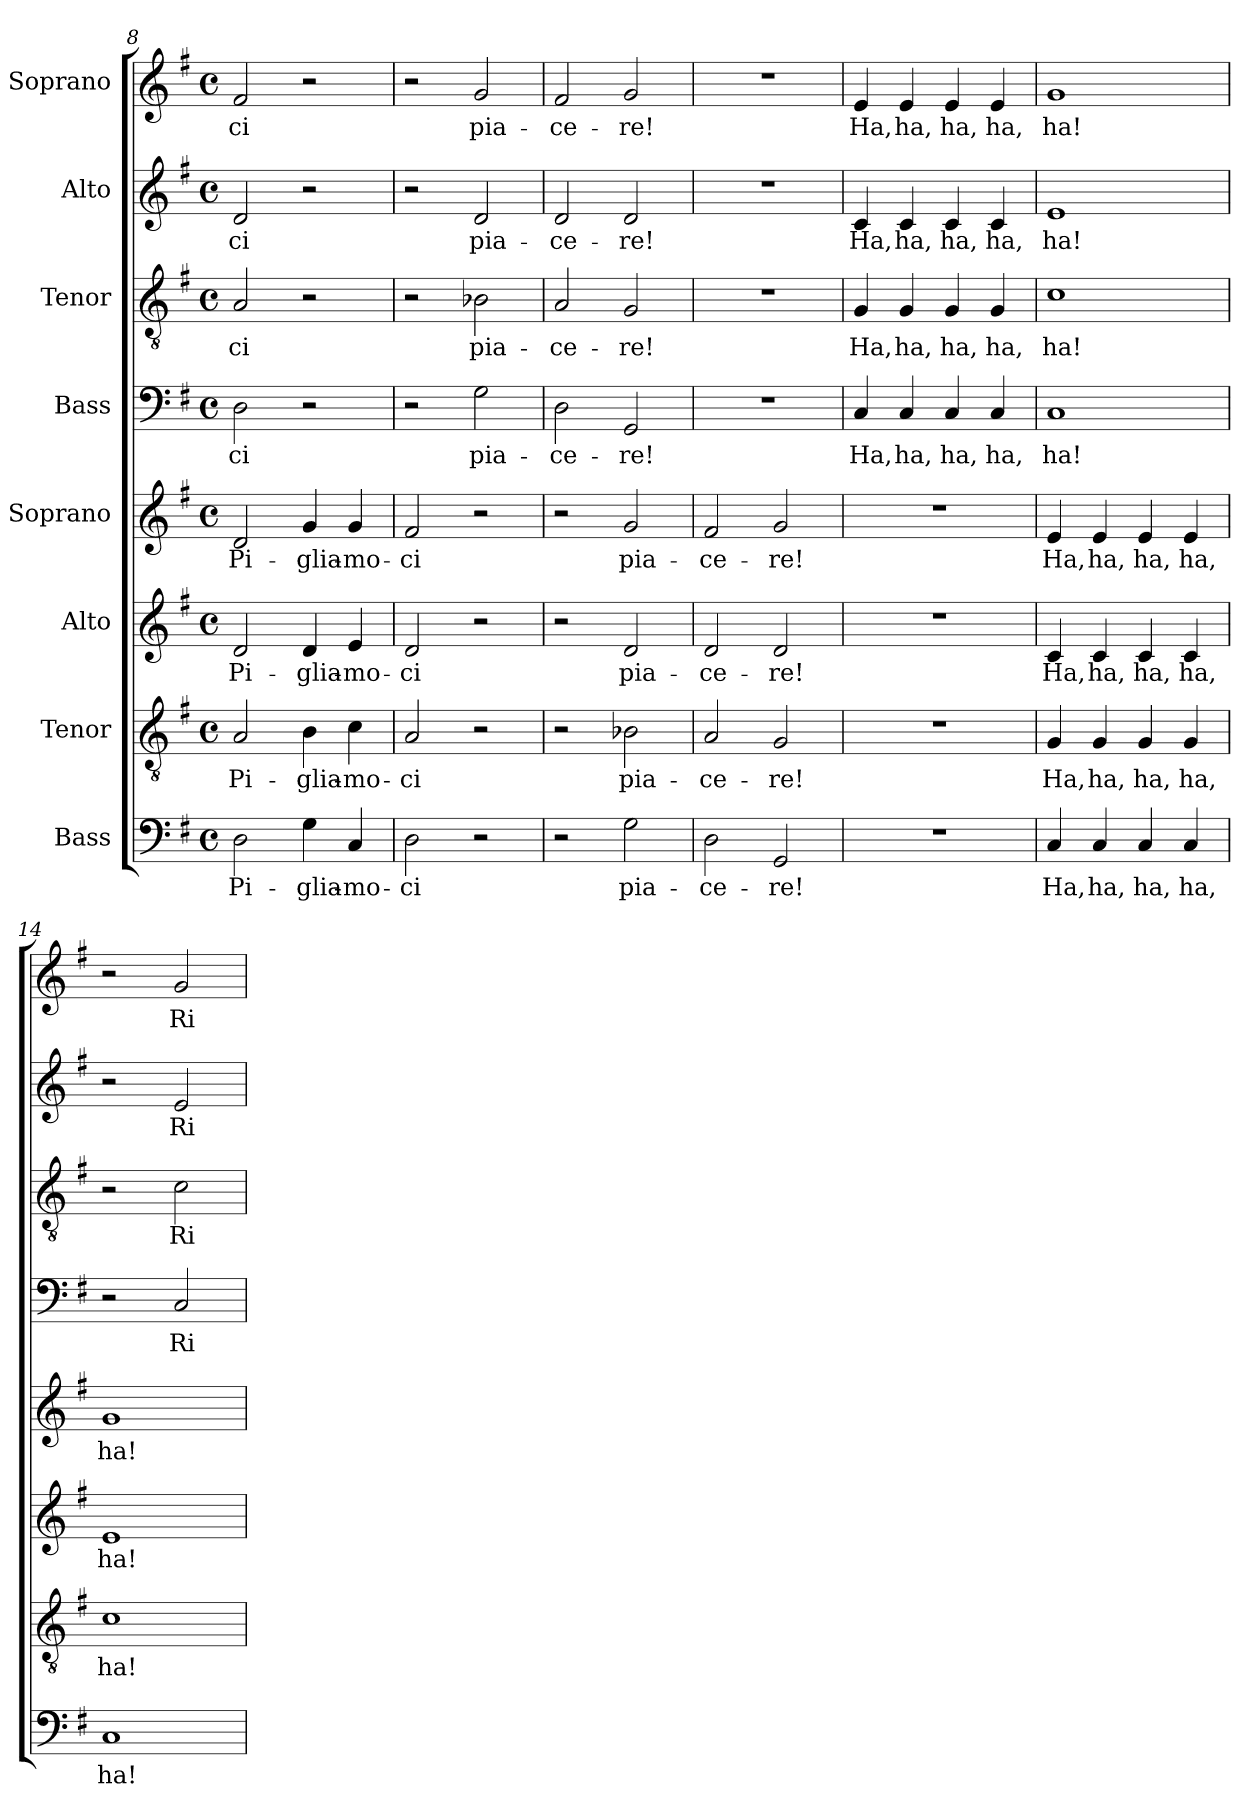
**kern	**text	**kern	**text	**kern	**text	**kern	**text	**kern	**text	**kern	**text	**kern	**text	**kern	**text
*part8	*part8	*part7	*part7	*part6	*part6	*part5	*part5	*part4	*part4	*part3	*part3	*part2	*part2	*part1	*part1
*staff8	*staff8	*staff7	*staff7	*staff6	*staff6	*staff5	*staff5	*staff4	*staff4	*staff3	*staff3	*staff2	*staff2	*staff1	*staff1
*I"Bass	*	*I"Tenor	*	*I"Alto	*	*I"Soprano	*	*I"Bass	*	*I"Tenor	*	*I"Alto	*	*I"Soprano	*
*clefF4	*	*clefGv2	*	*clefG2	*	*clefG2	*	*clefF4	*	*clefGv2	*	*clefG2	*	*clefG2	*
*k[f#]	*	*k[f#]	*	*k[f#]	*	*k[f#]	*	*k[f#]	*	*k[f#]	*	*k[f#]	*	*k[f#]	*
*G:	*	*G:	*	*G:	*	*G:	*	*G:	*	*G:	*	*G:	*	*G:	*
*M4/4	*	*M4/4	*	*M4/4	*	*M4/4	*	*M4/4	*	*M4/4	*	*M4/4	*	*M4/4	*
*met(c)	*	*met(c)	*	*met(c)	*	*met(c)	*	*met(c)	*	*met(c)	*	*met(c)	*	*met(c)	*
=8	=8	=8	=8	=8	=8	=8	=8	=8	=8	=8	=8	=8	=8	=8	=8
2D\	Pi-	2A/	Pi-	2d/	Pi-	2d/	Pi-	2D\	-ci	2A/	-ci	2d/	-ci	2f#/	-ci
4G\	-glia-	4B\	-glia-	4d/	-glia-	4g/	-glia-	2r	.	2r	.	2r	.	2r	.
4C/	-mo-	4c\	-mo-	4e/	-mo-	4g/	-mo-	.	.	.	.	.	.	.	.
!!LO:PB:g=z
=9	=9	=9	=9	=9	=9	=9	=9	=9	=9	=9	=9	=9	=9	=9	=9
2D\	-ci	2A/	-ci	2d/	-ci	2f#/	-ci	2r	.	2r	.	2r	.	2r	.
2r	.	2r	.	2r	.	2r	.	2G\	pia-	2B-X\	pia-	2d/	pia-	2g/	pia-
=10	=10	=10	=10	=10	=10	=10	=10	=10	=10	=10	=10	=10	=10	=10	=10
2r	.	2r	.	2r	.	2r	.	2D\	-ce-	2A/	-ce-	2d/	-ce-	2f#/	-ce-
2G\	pia-	2B-X\	pia-	2d/	pia-	2g/	pia-	2GG/	-re!	2G/	-re!	2d/	-re!	2g/	-re!
=11	=11	=11	=11	=11	=11	=11	=11	=11	=11	=11	=11	=11	=11	=11	=11
2D\	-ce-	2A/	-ce-	2d/	-ce-	2f#/	-ce-	1r	.	1r	.	1r	.	1r	.
2GG/	-re!	2G/	-re!	2d/	-re!	2g/	-re!	.	.	.	.	.	.	.	.
=12	=12	=12	=12	=12	=12	=12	=12	=12	=12	=12	=12	=12	=12	=12	=12
1r	.	1r	.	1r	.	1r	.	4C/	Ha,	4G/	Ha,	4c/	Ha,	4e/	Ha,
.	.	.	.	.	.	.	.	4C/	ha,	4G/	ha,	4c/	ha,	4e/	ha,
.	.	.	.	.	.	.	.	4C/	ha,	4G/	ha,	4c/	ha,	4e/	ha,
.	.	.	.	.	.	.	.	4C/	ha,	4G/	ha,	4c/	ha,	4e/	ha,
=13	=13	=13	=13	=13	=13	=13	=13	=13	=13	=13	=13	=13	=13	=13	=13
4C/	Ha,	4G/	Ha,	4c/	Ha,	4e/	Ha,	1C	ha!	1c	ha!	1e	ha!	1g	ha!
4C/	ha,	4G/	ha,	4c/	ha,	4e/	ha,	.	.	.	.	.	.	.	.
4C/	ha,	4G/	ha,	4c/	ha,	4e/	ha,	.	.	.	.	.	.	.	.
4C/	ha,	4G/	ha,	4c/	ha,	4e/	ha,	.	.	.	.	.	.	.	.
=14	=14	=14	=14	=14	=14	=14	=14	=14	=14	=14	=14	=14	=14	=14	=14
1C	ha!	1c	ha!	1e	ha!	1g	ha!	2r	.	2r	.	2r	.	2r	.
.	.	.	.	.	.	.	.	2C/	Ri-	2c\	Ri-	2e/	Ri-	2g/	Ri-
=	=	=	=	=	=	=	=	=	=	=	=	=	=	=	=
*-	*-	*-	*-	*-	*-	*-	*-	*-	*-	*-	*-	*-	*-	*-	*-
